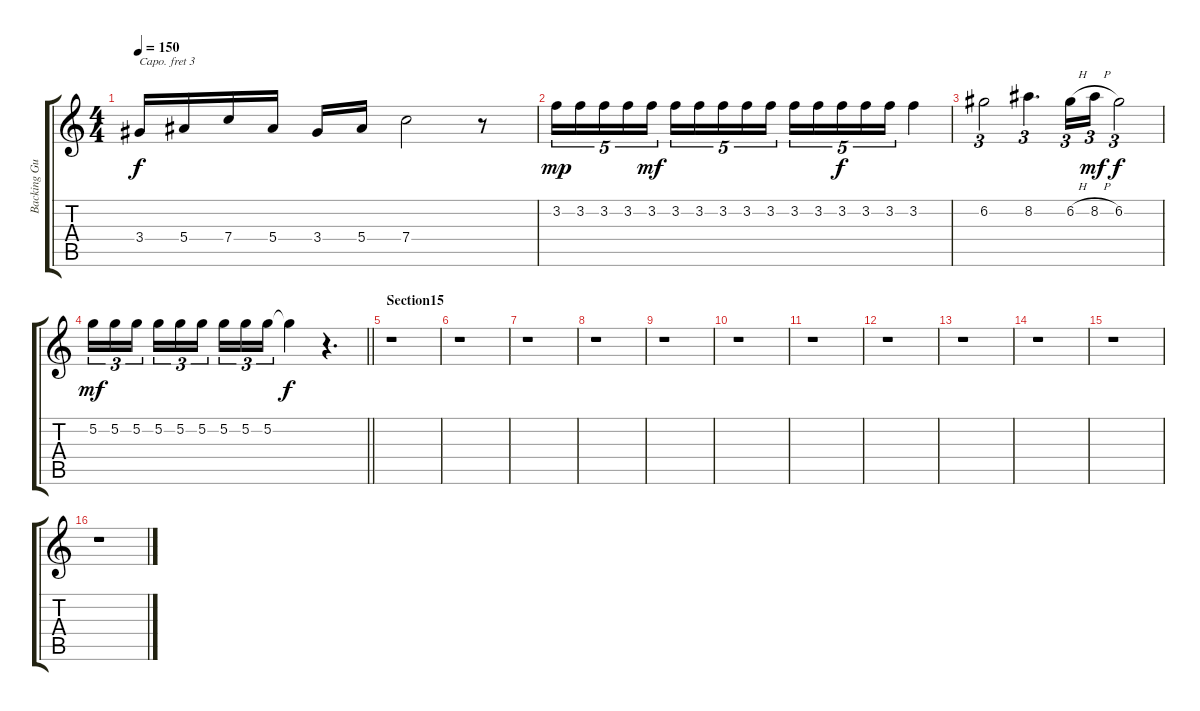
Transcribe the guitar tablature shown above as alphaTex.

\track ("Backing Guitar" "Backing Gu") {instrument acousticguitarnylon}
\staff {score tabs}
\capo 3
\tuning (E4 B3 G3 D3 A2 E2) {hide}
\ts (4 4)
\tempo 150
\clef g2
\ks c
3.4.16{dy f} 5.4.16 7.4.16 5.4.16 3.4.16 5.4.16 7.4.2 r.8 |
3.2.16{tu (5 4) dy mp} 3.2.16{tu (5 4)} 3.2.16{tu (5 4)} 3.2.16{tu (5 4)} 3.2.16{tu (5 4) dy mf} 3.2.16{tu (5 4)} 3.2.16{tu (5 4)} 3.2.16{tu (5 4)} 3.2.16{tu (5 4)} 3.2.16{tu (5 4)} 3.2.16{tu (5 4)} 3.2.16{tu (5 4)} 3.2.16{tu (5 4) dy f} 3.2.16{tu (5 4)} 3.2.16{tu (5 4)} 3.2.4 |
6.2.2{tu (3 2)} 8.2.4{d tu (3 2)} 6.2{h}.16{tu (3 2)} 8.2{h}.16{tu (3 2) dy mf} 6.2.2{tu (3 2) dy f} |
\barLineRight lightlight
5.2.16{tu (3 2) dy mf} 5.2.16{tu (3 2)} 5.2.16{tu (3 2) beam splitsecondary} 5.2.16{tu (3 2)} 5.2.16{tu (3 2)} 5.2.16{tu (3 2)} 5.2.16{tu (3 2)} 5.2.16{tu (3 2)} 5.2.16{tu (3 2)} 5.2{t}.4{dy f} r.4{d} |
\section ("" "Section15")
r.1 |
r.1 |
r.1 |
r.1 |
r.1 |
r.1 |
r.1 |
r.1 |
r.1 |
r.1 |
r.1 |
r.1
